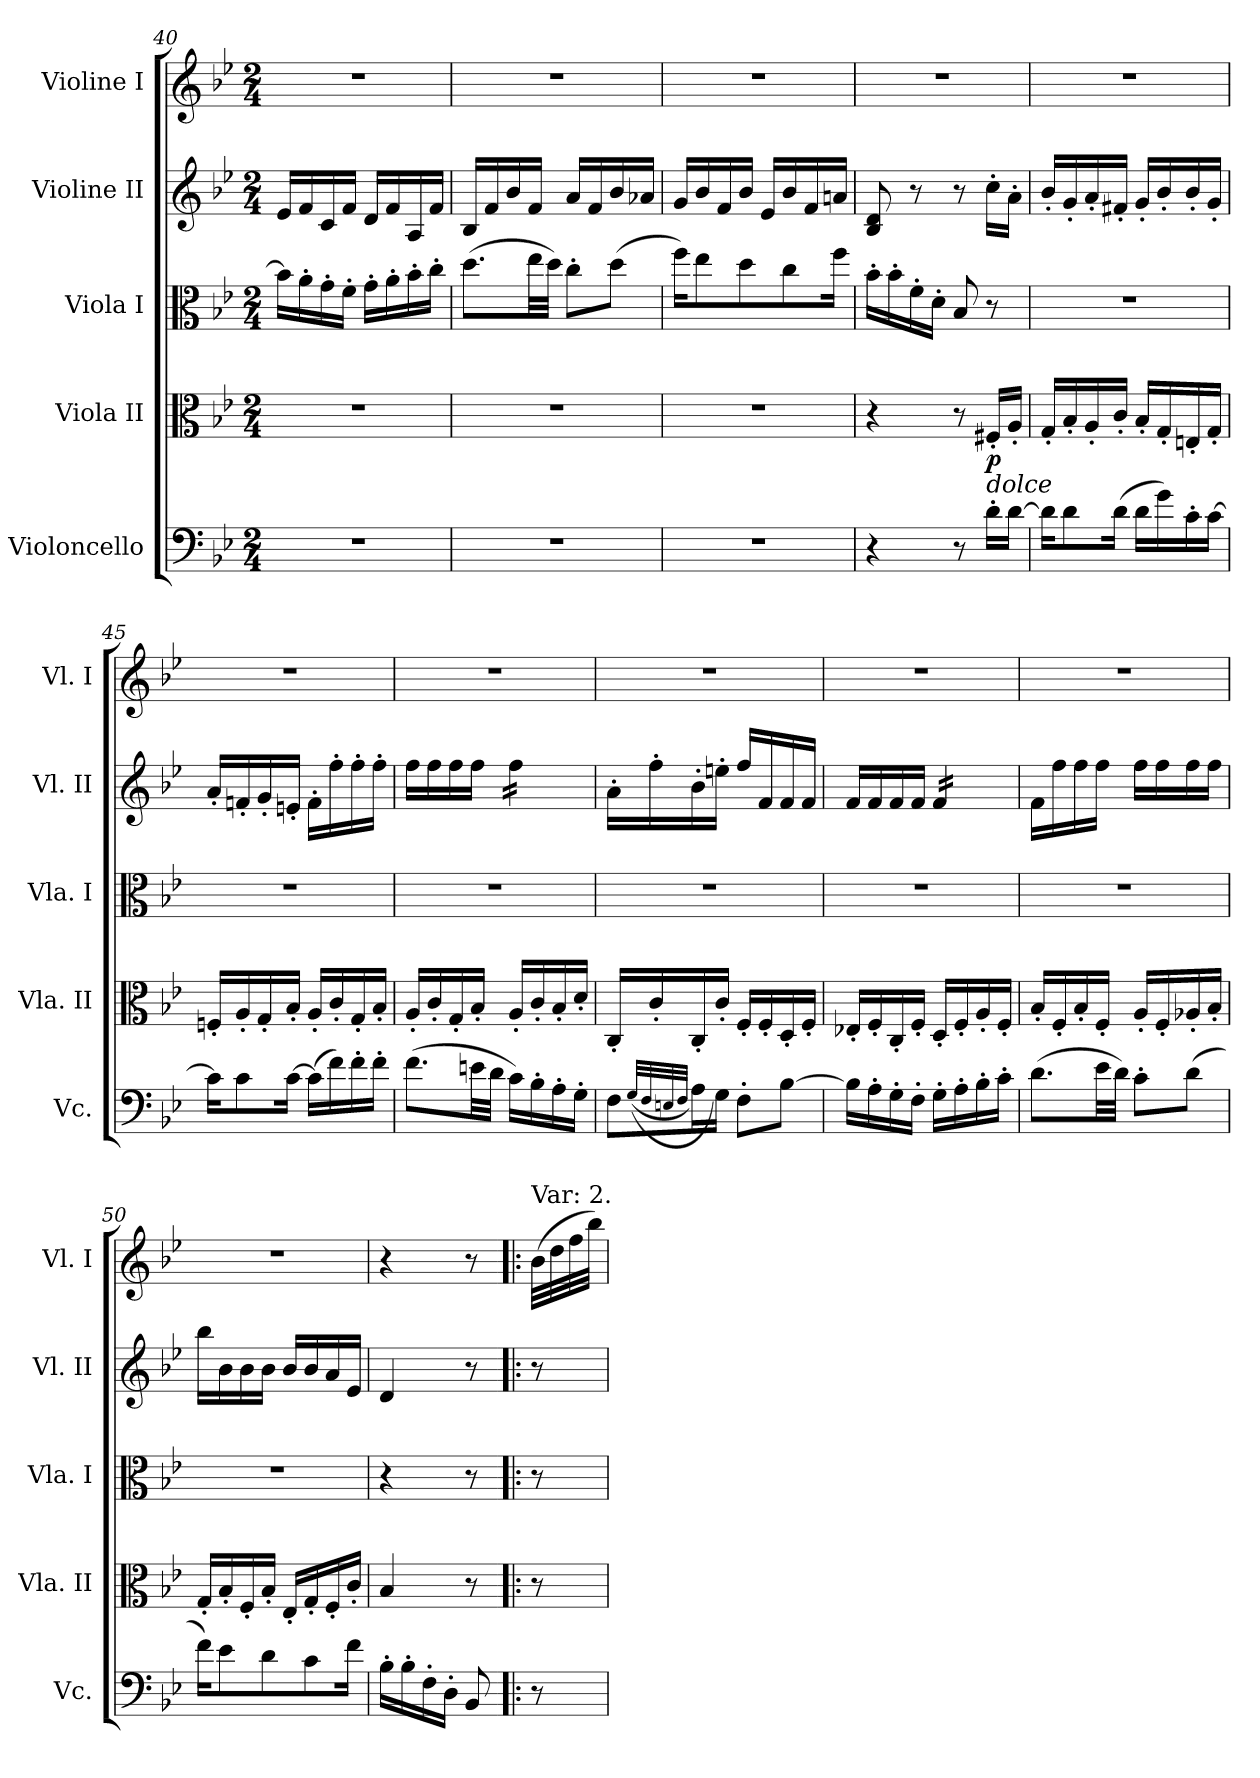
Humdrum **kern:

**kern	**kern	**dynam	**kern	**kern	**kern
*part5	*part4	*part4	*part3	*part2	*part1
*staff5	*staff4	*staff4	*staff3	*staff2	*staff1
*I"Violoncello	*I"Viola II	*	*I"Viola I	*I"Violine II	*I"Violine I
*I'Vc.	*I'Vla. II	*	*I'Vla. I	*I'Vl. II	*I'Vl. I
!!LO:LB:g=z
*clefF4	*clefC3	*	*clefC3	*clefG2	*clefG2
*k[b-e-]	*k[b-e-]	*	*k[b-e-]	*k[b-e-]	*k[b-e-]
*B-:	*B-:	*	*B-:	*B-:	*B-:
*M2/4	*M2/4	*	*M2/4	*M2/4	*M2/4
=40	=40	=40	=40	=40	=40
2r	2r	.	16b-i\LL]	16e-i/LL	2r
.	.	.	16a'i\	16fi/	.
.	.	.	16g'i\	16ci/	.
.	.	.	16f'i\JJ	16fi/JJ	.
.	.	.	16g'i\LL	16di/LL	.
.	.	.	16a'i\	16fi/	.
.	.	.	16b-'i\	16Ai/	.
.	.	.	16cc'i\JJ	16fi/JJ	.
=41	=41	=41	=41	=41	=41
2r	2r	.	(8.ddi\L	16B-i/LL	2r
.	.	.	.	16fi/	.
.	.	.	.	16b-i/	.
.	.	.	32ee-i\LL	16fi/JJ	.
.	.	.	32ddi\JJJ)	.	.
.	.	.	8cc'i\L	16ai/LL	.
.	.	.	.	16fi/	.
.	.	.	(8ddi\J	16b-i/	.
.	.	.	.	16a-Xi/JJ	.
=42	=42	=42	=42	=42	=42
2r	2r	.	16ffi\KL)	16gi/LL	2r
.	.	.	8ee-i\	16b-i/	.
.	.	.	.	16fi/	.
.	.	.	8ddi\	16b-i/JJ	.
.	.	.	.	16e-i/LL	.
.	.	.	8cci\	16b-i/	.
.	.	.	.	16fi/	.
.	.	.	16ffi\Jk	16ani/JJ	.
=43	=43	=43	=43	=43	=43
4r	4r	.	16b-'i\LL	8B-i/ 8di/	2r
.	.	.	16b-'i\	.	.
.	.	.	16f'i\	8r	.
.	.	.	16d'i\JJ	.	.
8r	8r	.	8B-i/	8r	.
!LO:TX:i:t=dolce	!	!	!	!	!
16d'i\LL	16F#X'i/LL	p	8r	16cc'i\LL	.
[16di\JJ	16A'i/JJ	.	.	16a'i\JJ	.
!!LO:PB:g=z
=44	=44	=44	=44	=44	=44
16di\KL]	16G'i/LL	.	2r	16b-'i/LL	2r
8di\	16B-'i/	.	.	16g'i/	.
.	16A'i/	.	.	16a'i/	.
(16di\Jk	16c'i/JJ	.	.	16f#X'i/JJ	.
16di\LL	16B-'i/LL	.	.	16g'i/LL	.
16gi\)	16G'i/	.	.	16b-'i/	.
16c'i\	16En'i/	.	.	16b-'i/	.
[16ci\JJ	16G'i/JJ	.	.	16g'i/JJ	.
=45	=45	=45	=45	=45	=45
16ci\KL]	16Fn'i/LL	.	2r	16a'i/LL	2r
8ci\	16A'i/	.	.	16fn'i/	.
.	16G'i/	.	.	16g'i/	.
[16ci\Jk	16B-'i/JJ	.	.	16en'i/JJ	.
(16ci\LL]	16A'i/LL	.	.	16f'i\LL	.
16fi\)	16c'i/	.	.	16ff'i\	.
16f'i\	16G'i/	.	.	16ff'i\	.
16f'i\JJ	16B-'i/JJ	.	.	16ff'i\JJ	.
=46	=46	=46	=46	=46	=46
(8.fi\L	16A'i/LL	.	2r	16ffi\LL	2r
.	16c'i/	.	.	16ffi\	.
.	16G'i/	.	.	16ffi\	.
32eni\LL	16B-'i/JJ	.	.	16ffi\JJ	.
32di\JJJ	.	.	.	.	.
*	*	*	*	*tremolo	*
16ci\LL)	16A'i/LL	.	.	16ffi\LL	.
16B-'i\	16c'i/	.	.	16ffi\	.
16A'i\	16B-'i/	.	.	16ffi\	.
16G'i\JJ	16d'i/JJ	.	.	16ffi\JJ	.
*	*	*	*	*Xtremolo	*
=47	=47	=47	=47	=47	=47
8Fi\L	16C'i/LL	.	2r	16a'i\LL	2r
.	16c'i/	.	.	16ff'i\	.
((32qGi/LLL	.	.	.	.	.
32qFi/	.	.	.	.	.
32qEni/	.	.	.	.	.
32qFi/JJJ	.	.	.	.	.
16Ai\L)	16C'i/	.	.	16b-'i\	.
16Gi\JJ)	16c'i/JJ	.	.	16een'i\JJ	.
8F'i\L	16F'i/LL	.	.	16ffi/LL	.
.	16F'i/	.	.	16fi/	.
[8B-i\J	16D'i/	.	.	16fi/	.
.	16F'i/JJ	.	.	16fi/JJ	.
!!LO:LB:g=z
=48	=48	=48	=48	=48	=48
16B-i\LL]	16E-X'i/LL	.	2r	16fi/LL	2r
16A'i\	16F'i/	.	.	16fi/	.
16G'i\	16C'i/	.	.	16fi/	.
16F'i\JJ	16F'i/JJ	.	.	16fi/JJ	.
*	*	*	*	*tremolo	*
16G'i\LL	16D'i/LL	.	.	16fi/LL	.
16A'i\	16F'i/	.	.	16fi/	.
16B-'i\	16A'i/	.	.	16fi/	.
16c'i\JJ	16F'i/JJ	.	.	16fi/JJ	.
*	*	*	*	*Xtremolo	*
=49	=49	=49	=49	=49	=49
(8.di\L	16B-'i/LL	.	2r	16fi\LL	2r
.	16F'i/	.	.	16ffi\	.
.	16B-'i/	.	.	16ffi\	.
32e-i\LL	16F'i/JJ	.	.	16ffi\JJ	.
32di\JJJ)	.	.	.	.	.
8c'i\L	16A'i/LL	.	.	16ffi\LL	.
.	16F'i/	.	.	16ffi\	.
(8di\J	16A-X'i/	.	.	16ffi\	.
.	16B-'i/JJ	.	.	16ffi\JJ	.
=50	=50	=50	=50	=50	=50
16fi\KL)	16G'i/LL	.	2r	16bb-i\LL	2r
8e-i\	16B-'i/	.	.	16b-i\	.
.	16F'i/	.	.	16b-i\	.
8di\	16B-'i/JJ	.	.	16b-i\JJ	.
.	16E-'i/LL	.	.	16b-i/LL	.
8ci\	16G'i/	.	.	16b-i/	.
.	16F'i/	.	.	16ai/	.
16fi\Jk	16c'i/JJ	.	.	16e-i/JJ	.
=51	=51	=51	=51	=51	=51
16B-'i\LL	4B-i/	.	4r	4di/	4r
16B-'i\	.	.	.	.	.
16F'i\	.	.	.	.	.
16D'i\JJ	.	.	.	.	.
8BB-i/	8r	.	8r	8r	8r
=52|!:	=52|!:	=52|!:	=52|!:	=52|!:	=52|!:
!	!	!	!	!	!LO:TX:t=Var&colon; 2.
8r	8r	.	8r	8r	(32b-i\LLL
.	.	.	.	.	32ddi\
.	.	.	.	.	32ffi\
.	.	.	.	.	32bb-i\JJJ)
=	=	=	=	=	=
*-	*-	*-	*-	*-	*-
